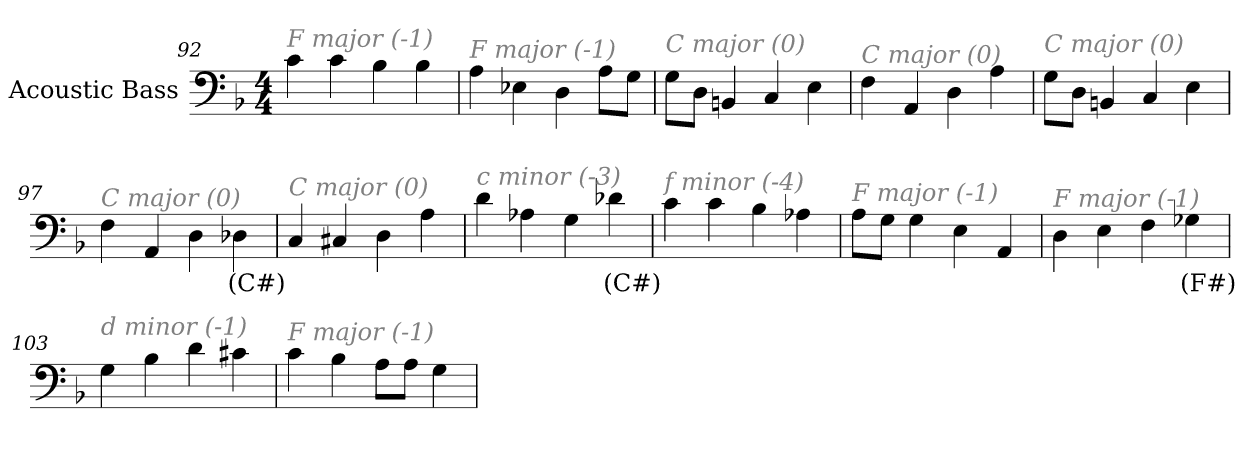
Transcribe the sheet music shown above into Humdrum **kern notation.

**kern	**text
*part1	*part1
*staff1	*staff1
*I"Acoustic Bass	*
*clefF4	*
*ITrd7c12	*
*k[b-]	*
*F:	*
*M4/4	*
=92	=92
!LO:TX:i:color=#808080:t=F major (-1)	!
4C	.
4C	.
4BB-	.
4BB-	.
=93	=93
!LO:TX:i:color=#808080:t=F major (-1)	!
4AA	.
4EE-X	.
4DD	.
8AAL	.
8GGJ	.
=94	=94
!LO:TX:i:color=#808080:t=C major (0)	!
8GGL	.
8DDJ	.
4BBBn	.
4CC	.
4EE	.
=95	=95
!LO:TX:i:color=#808080:t=C major (0)	!
4FF	.
4AAA	.
4DD	.
4AA	.
=96	=96
!LO:TX:i:color=#808080:t=C major (0)	!
8GGL	.
8DDJ	.
4BBBn	.
4CC	.
4EE	.
=97	=97
!LO:TX:i:color=#808080:t=C major (0)	!
4FF	.
4AAA	.
4DD	.
4DD-Xi	(C#)
=98	=98
!LO:TX:i:color=#808080:t=C major (0)	!
4CC	.
4CC#X	.
4DD	.
4AA	.
=99	=99
!LO:TX:i:color=#808080:t=c minor (-3)	!
4D	.
4AA-X	.
4GG	.
4D-Xi	(C#)
=100	=100
!LO:TX:i:color=#808080:t=f minor (-4)	!
4C	.
4C	.
4BB-	.
4AA-X	.
=101	=101
!LO:TX:i:color=#808080:t=F major (-1)	!
8AAL	.
8GGJ	.
4GG	.
4EE	.
4AAA	.
=102	=102
!LO:TX:i:color=#808080:t=F major (-1)	!
4DD	.
4EE	.
4FF	.
4GG-Xi	(F#)
=103	=103
!LO:TX:i:color=#808080:t=d minor (-1)	!
4GG	.
4BB-	.
4D	.
4C#X	.
=104	=104
!LO:TX:i:color=#808080:t=F major (-1)	!
4C	.
4BB-	.
8AAL	.
8AAJ	.
4GG	.
=	=
*-	*-
